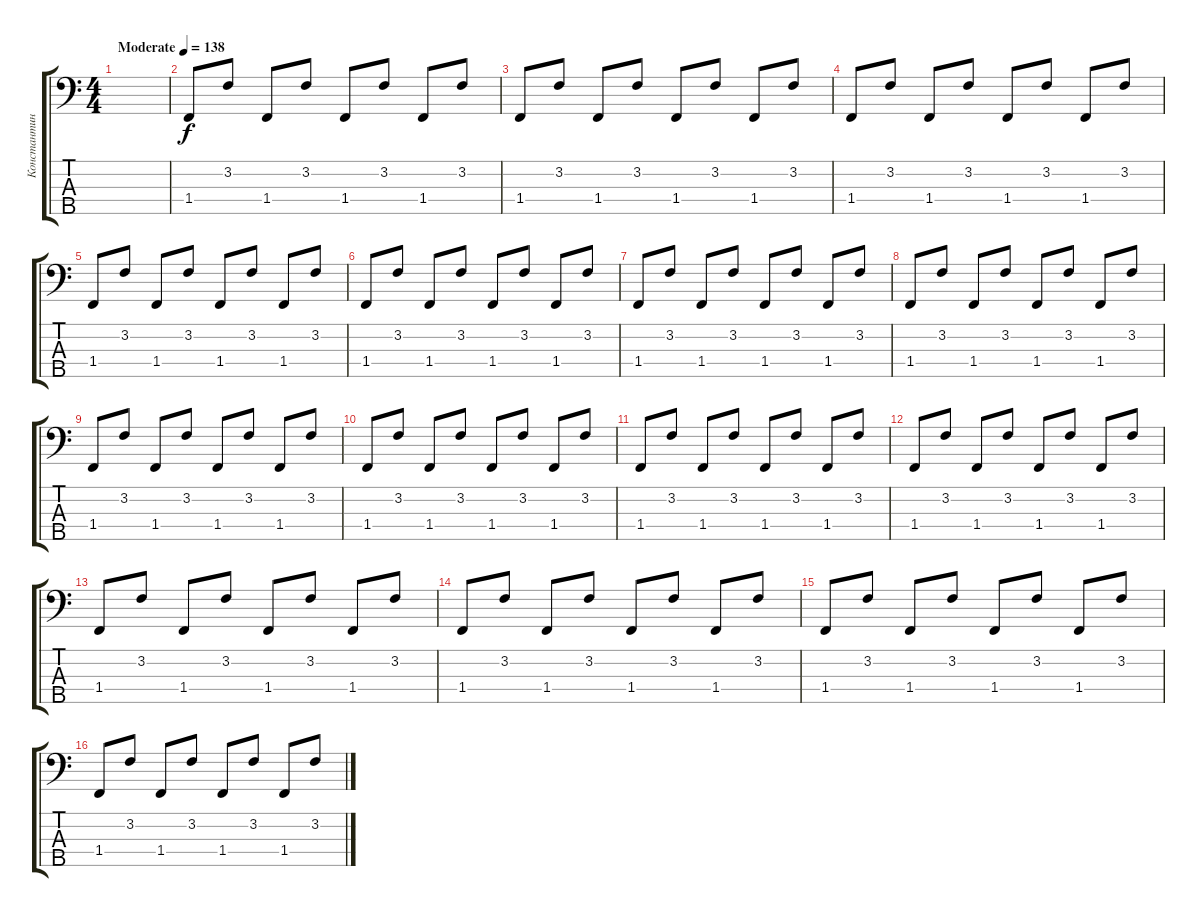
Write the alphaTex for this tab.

\track ("Константин Бекрев (программирование)" "Константин") {instrument synthbass2}
\staff {score tabs}
\tuning (G2 D2 A1 E1 B0) {hide}
\ts (4 4)
\tempo (138 "Moderate")
\clef f4
\ks c
|
1.4.8 3.2.8 1.4.8 3.2.8 1.4.8 3.2.8 1.4.8 3.2.8 |
1.4.8 3.2.8 1.4.8 3.2.8 1.4.8 3.2.8 1.4.8 3.2.8 |
1.4.8 3.2.8 1.4.8 3.2.8 1.4.8 3.2.8 1.4.8 3.2.8 |
1.4.8 3.2.8 1.4.8 3.2.8 1.4.8 3.2.8 1.4.8 3.2.8 |
1.4.8 3.2.8 1.4.8 3.2.8 1.4.8 3.2.8 1.4.8 3.2.8 |
1.4.8 3.2.8 1.4.8 3.2.8 1.4.8 3.2.8 1.4.8 3.2.8 |
1.4.8 3.2.8 1.4.8 3.2.8 1.4.8 3.2.8 1.4.8 3.2.8 |
1.4.8 3.2.8 1.4.8 3.2.8 1.4.8 3.2.8 1.4.8 3.2.8 |
1.4.8 3.2.8 1.4.8 3.2.8 1.4.8 3.2.8 1.4.8 3.2.8 |
1.4.8 3.2.8 1.4.8 3.2.8 1.4.8 3.2.8 1.4.8 3.2.8 |
1.4.8 3.2.8 1.4.8 3.2.8 1.4.8 3.2.8 1.4.8 3.2.8 |
1.4.8 3.2.8 1.4.8 3.2.8 1.4.8 3.2.8 1.4.8 3.2.8 |
1.4.8 3.2.8 1.4.8 3.2.8 1.4.8 3.2.8 1.4.8 3.2.8 |
1.4.8 3.2.8 1.4.8 3.2.8 1.4.8 3.2.8 1.4.8 3.2.8 |
1.4.8 3.2.8 1.4.8 3.2.8 1.4.8 3.2.8 1.4.8 3.2.8
